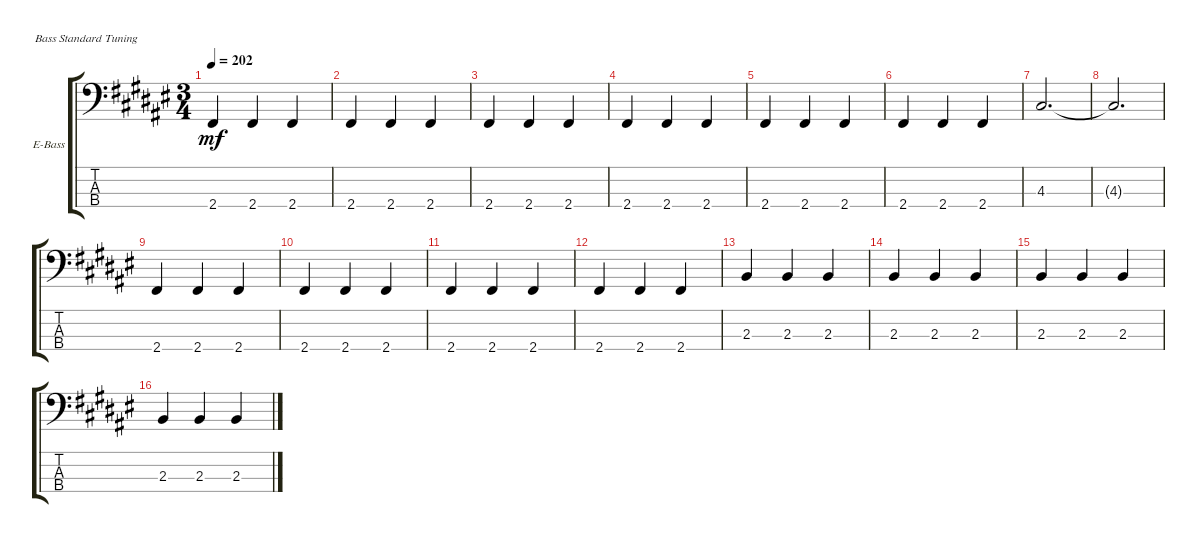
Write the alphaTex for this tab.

\defaultSystemsLayout 4
\bracketExtendMode groupsimilarinstruments
\firstSystemTrackNameOrientation horizontal
\otherSystemsTrackNameOrientation horizontal
\track ("Electric Bass" "E-Bass") {instrument electricbassfinger}
\staff {score tabs}
\tuning (G2 D2 A1 E1)
\ts (3 4)
\tempo 202
\clef f4
\ks f#
2.4.4{dy mf} 2.4.4 2.4.4 |
2.4.4 2.4.4 2.4.4 |
2.4.4 2.4.4 2.4.4 |
2.4.4 2.4.4 2.4.4 |
2.4.4 2.4.4 2.4.4 |
2.4.4 2.4.4 2.4.4 |
4.3.2{d} |
4.3{t}.2{d} |
2.4.4 2.4.4 2.4.4 |
2.4.4 2.4.4 2.4.4 |
2.4.4 2.4.4 2.4.4 |
2.4.4 2.4.4 2.4.4 |
2.3.4 2.3.4 2.3.4 |
2.3.4 2.3.4 2.3.4 |
2.3.4 2.3.4 2.3.4 |
2.3.4 2.3.4 2.3.4
